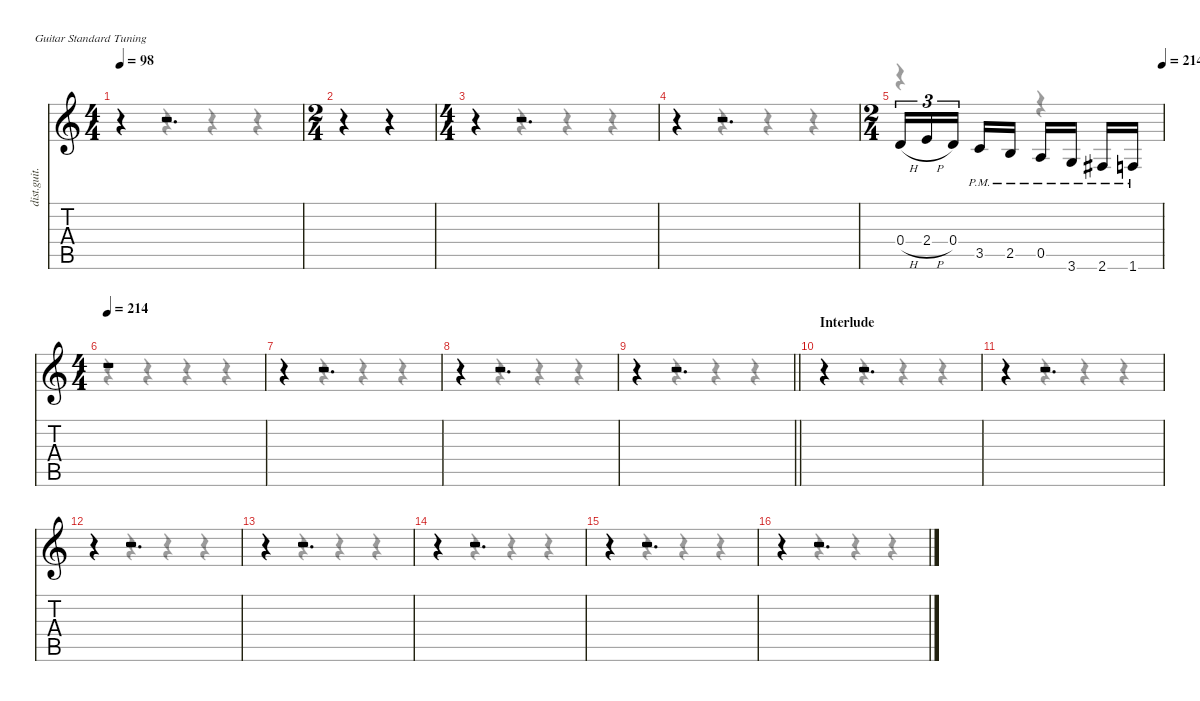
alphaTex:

\defaultSystemsLayout 4
\hideDynamics
\bracketExtendMode nobrackets
\otherSystemsTrackNameOrientation horizontal
\track ("Kirk Hammett Harmony" "dist.guit.") {instrument distortionguitar}
\staff {score tabs}
\tuning (E4 B3 G3 D3 A2 E2)
\voice
\ts (4 4)
\tempo 98
\clef g2
\ks c
r.4{dy f beam Up} r.2{d beam Up} |
\ts (2 4)
\beaming (8 1 1 1 1)
r.4{beam Up} r.4{beam Up} |
\ts (4 4)
\beaming (8 2 2 2 2)
r.4{beam Up} r.2{d beam Up} |
r.4{beam Up} r.2{d beam Up} |
\ts (2 4)
\beaming (8 1 1 1 1)
\tempo (214 1)
0.4{h}.16{tu (3 2) dy ff beam Up} 2.4{h}.16{tu (3 2) beam Up} 0.4.16{tu (3 2) beam Up} 3.5{pm}.16{beam Up} 2.5{pm}.16{beam Up} 0.5{pm}.16{beam Up} 3.6{pm}.16{beam Up} 2.6{pm acc #}.16{beam Up} 1.6{pm}.16{beam Up} |
\ts (4 4)
\beaming (8 2 2 2 2)
\tempo 214
r.1{beam Up} |
r.4{beam Up} r.2{d beam Up} |
r.4{beam Up} r.2{d beam Up} |
\barLineRight lightlight
r.4{beam Up} r.2{d beam Up} |
\section ("" "Interlude")
r.4{beam Up} r.2{d beam Up} |
r.4{beam Up} r.2{d beam Up} |
r.4{beam Up} r.2{d beam Up} |
r.4{beam Up} r.2{d beam Up} |
r.4{beam Up} r.2{d beam Up} |
r.4{beam Up} r.2{d beam Up} |
r.4{beam Up} r.2{d beam Up}
\voice
\clef g2
\ottava regular
\simile none
\ks c
r.4{dy mf beam Down} r.4{beam Down} r.4{beam Down} r.4{beam Down} |
r.4{beam Down} r.4{beam Down} |
r.4{beam Down} r.4{beam Down} r.4{beam Down} r.4{beam Down} |
r.4{beam Down} r.4{beam Down} r.4{beam Down} r.4{beam Down} |
r.4{beam Down} r.4{beam Down} |
r.4{beam Down} r.4{beam Down} r.4{beam Down} r.4{beam Down} |
r.4{beam Down} r.4{beam Down} r.4{beam Down} r.4{beam Down} |
r.4{beam Down} r.4{beam Down} r.4{beam Down} r.4{beam Down} |
\barLineRight lightlight
r.4{beam Down} r.4{beam Down} r.4{beam Down} r.4{beam Down} |
r.4{beam Down} r.4{beam Down} r.4{beam Down} r.4{beam Down} |
r.4{beam Down} r.4{beam Down} r.4{beam Down} r.4{beam Down} |
r.4{beam Down} r.4{beam Down} r.4{beam Down} r.4{beam Down} |
r.4{beam Down} r.4{beam Down} r.4{beam Down} r.4{beam Down} |
r.4{beam Down} r.4{beam Down} r.4{beam Down} r.4{beam Down} |
r.4{beam Down} r.4{beam Down} r.4{beam Down} r.4{beam Down} |
r.4{beam Down} r.4{beam Down} r.4{beam Down} r.4{beam Down}
